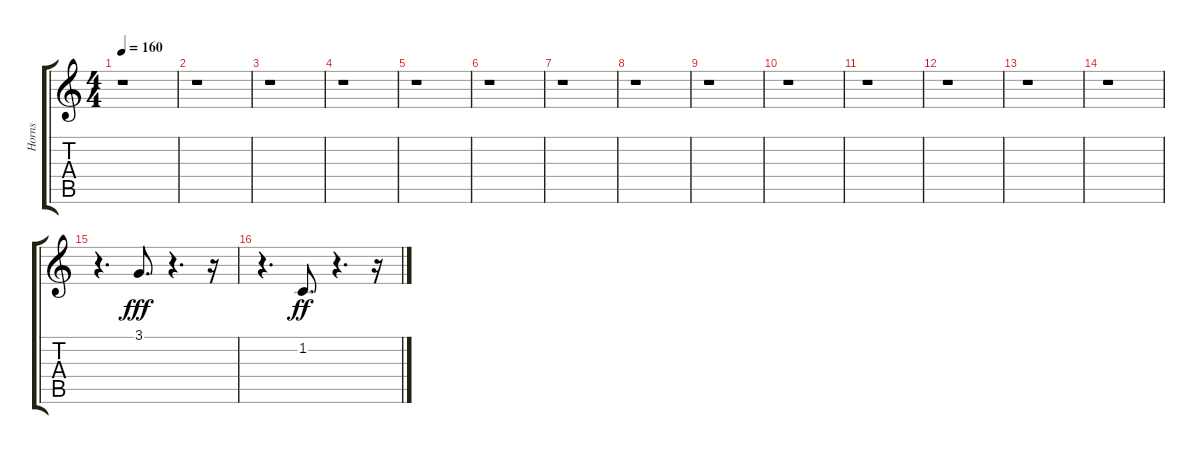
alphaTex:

\track ("Horns" "Horns") {instrument frenchhorn}
\staff {score tabs}
\tuning (E4 B3 G3 D3 A2 E2) {hide}
\ts (4 4)
\tempo 160
\clef g2
\ks c
r.1{dy f} |
r.1 |
r.1 |
r.1 |
r.1 |
r.1 |
r.1 |
r.1 |
r.1 |
r.1 |
r.1 |
r.1 |
r.1 |
r.1 |
r.4{d} 3.1.8{d dy fff} r.4{d} r.16 |
r.4{d} 1.2.8{d dy ff} r.4{d} r.16
